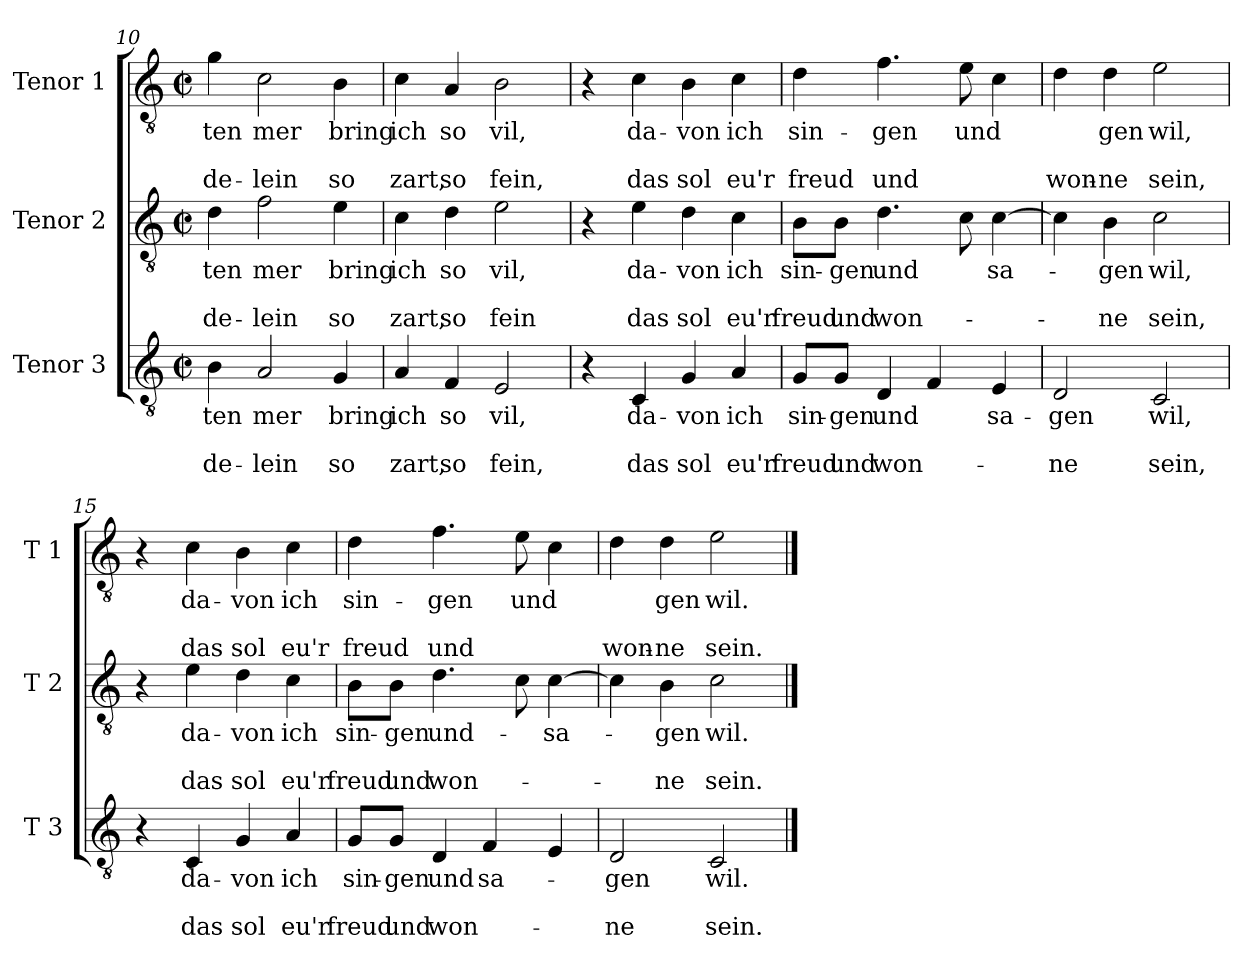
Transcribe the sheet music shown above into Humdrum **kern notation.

**kern	**text	**text	**text	**kern	**text	**text	**text	**kern	**text	**text	**text
*part3	*part3	*part3	*part3	*part2	*part2	*part2	*part2	*part1	*part1	*part1	*part1
*staff3	*staff3	*staff3	*staff3	*staff2	*staff2	*staff2	*staff2	*staff1	*staff1	*staff1	*staff1
*I"Tenor 3	*	*	*	*I"Tenor 2	*	*	*	*I"Tenor 1	*	*	*
*I'T 3	*	*	*	*I'T 2	*	*	*	*I'T 1	*	*	*
*clefGv2	*	*	*	*clefGv2	*	*	*	*clefGv2	*	*	*
*k[]	*	*	*	*k[]	*	*	*	*k[]	*	*	*
*C:	*	*	*	*C:	*	*	*	*C:	*	*	*
*M2/2	*	*	*	*M2/2	*	*	*	*M2/2	*	*	*
*met(c|)	*	*	*	*met(c|)	*	*	*	*met(c|)	*	*	*
=10	=10	=10	=10	=10	=10	=10	=10	=10	=10	=10	=10
!	!LO:LY:b	!	!LO:LY:b	!	!LO:LY:b	!	!LO:LY:b	!	!LO:LY:b	!	!LO:LY:b
4B\	-ten	.	-de-	4d\	-ten	.	-de-	4g\	-ten	.	-de-
!	!LO:LY:b	!	!LO:LY:b	!	!LO:LY:b	!	!LO:LY:b	!	!LO:LY:b	!	!LO:LY:b
2A/	mer	.	-lein	2f\	mer	.	-lein	2c\	mer	.	-lein
!	!LO:LY:b	!	!LO:LY:b	!	!LO:LY:b	!	!LO:LY:b	!	!LO:LY:b	!	!LO:LY:b
4G/	bring	.	so	4e\	bring	.	so	4B\	bring	.	so
=11	=11	=11	=11	=11	=11	=11	=11	=11	=11	=11	=11
!	!LO:LY:b	!	!LO:LY:b	!	!LO:LY:b	!	!LO:LY:b	!	!LO:LY:b	!	!LO:LY:b
4A/	ich	.	zart,	4c\	ich	.	zart;	4c\	ich	.	zart,
!	!LO:LY:b	!	!LO:LY:b	!	!LO:LY:b	!	!LO:LY:b	!	!LO:LY:b	!	!LO:LY:b
4F/	so	.	so	4d\	so	.	so	4A/	so	.	so
!	!LO:LY:b	!	!LO:LY:b	!	!LO:LY:b	!	!LO:LY:b	!	!LO:LY:b	!	!LO:LY:b
2E/	vil,	.	fein,	2e\	vil,	.	fein	2B\	vil,	.	fein,
=12	=12	=12	=12	=12	=12	=12	=12	=12	=12	=12	=12
4r	.	.	.	4r	.	.	.	4r	.	.	.
!	!LO:LY:b	!	!LO:LY:b	!	!LO:LY:b	!	!LO:LY:b	!	!LO:LY:b	!	!LO:LY:b
4C/	da-	.	das	4e\	da-	.	das	4c\	da-	.	das
!	!LO:LY:b	!	!LO:LY:b	!	!LO:LY:b	!	!LO:LY:b	!	!LO:LY:b	!	!LO:LY:b
4G/	-von	.	sol	4d\	-von	.	sol	4B\	-von	.	sol
!	!LO:LY:b	!	!LO:LY:b	!	!LO:LY:b	!	!LO:LY:b	!	!LO:LY:b	!	!LO:LY:b
4A/	ich	.	eu'r	4c\	ich	.	eu'r	4c\	ich	.	eu'r
!!LO:LB:g=z
=13	=13	=13	=13	=13	=13	=13	=13	=13	=13	=13	=13
!	!LO:LY:b	!	!LO:LY:b	!	!LO:LY:b	!	!LO:LY:b	!	!LO:LY:b	!	!LO:LY:b
8G/L	sin-	.	freud	8B\L	sin-	.	freud	4d\	sin-	.	freud
!	!LO:LY:b	!	!LO:LY:b	!	!LO:LY:b	!	!LO:LY:b	!	!	!	!
8G/J	-gen	.	und	8B\J	-gen	.	und	.	.	.	.
!	!LO:LY:b	!	!LO:LY:b	!	!LO:LY:b	!	!LO:LY:b	!	!LO:LY:b	!	!LO:LY:b
4D/	und	.	won-	4.d\	und	.	won-	4.f\	-gen	.	und
4F/	.	.	.	.	.	.	.	.	.	.	.
!	!	!	!	!	!	!	!	!	!LO:LY:b	!	!
.	.	.	.	8c\	.	.	.	8e\	und	.	.
!	!LO:LY:b	!	!	!	!LO:LY:b	!	!	!	!	!	!
4E/	sa-	.	.	[4c\	sa-	.	.	4c\	.	.	.
=14	=14	=14	=14	=14	=14	=14	=14	=14	=14	=14	=14
!	!LO:LY:b	!	!LO:LY:b	!	!	!	!	!	!	!	!LO:LY:b
2D/	-gen	.	-ne	4c\]	.	.	.	4d\	.	.	won-
!	!	!	!	!	!LO:LY:b	!	!LO:LY:b	!	!LO:LY:b	!	!LO:LY:b
.	.	.	.	4B\	-gen	.	-ne	4d\	-gen	.	-ne
!	!LO:LY:b	!	!LO:LY:b	!	!LO:LY:b	!	!LO:LY:b	!	!LO:LY:b	!	!LO:LY:b
2C/	wil,	.	sein,	2c\	wil,	.	sein,	2e\	wil,	.	sein,
=15	=15	=15	=15	=15	=15	=15	=15	=15	=15	=15	=15
4r	.	.	.	4r	.	.	.	4r	.	.	.
!	!LO:LY:b	!	!LO:LY:b	!	!LO:LY:b	!	!LO:LY:b	!	!LO:LY:b	!	!LO:LY:b
4C/	da-	.	das	4e\	da-	.	das	4c\	da-	.	das
!	!LO:LY:b	!	!LO:LY:b	!	!LO:LY:b	!	!LO:LY:b	!	!LO:LY:b	!	!LO:LY:b
4G/	-von	.	sol	4d\	-von	.	sol	4B\	-von	.	sol
!	!LO:LY:b	!	!LO:LY:b	!	!LO:LY:b	!	!LO:LY:b	!	!LO:LY:b	!	!LO:LY:b
4A/	ich	.	eu'r	4c\	ich	.	eu'r	4c\	ich	.	eu'r
=16	=16	=16	=16	=16	=16	=16	=16	=16	=16	=16	=16
!	!LO:LY:b	!	!LO:LY:b	!	!LO:LY:b	!	!LO:LY:b	!	!LO:LY:b	!	!LO:LY:b
8G/L	sin-	.	freud	8B\L	sin-	.	freud	4d\	sin-	.	freud
!	!LO:LY:b	!	!LO:LY:b	!	!LO:LY:b	!	!LO:LY:b	!	!	!	!
8G/J	-gen	.	und	8B\J	-gen	.	und	.	.	.	.
!	!LO:LY:b	!	!LO:LY:b	!	!LO:LY:b	!	!LO:LY:b	!	!LO:LY:b	!	!LO:LY:b
4D/	und	.	won-	4.d\	und-	.	won-	4.f\	-gen	.	und
!	!LO:LY:b	!	!	!	!	!	!	!	!	!	!
4F/	sa-	.	.	.	.	.	.	.	.	.	.
!	!	!	!	!	!	!	!	!	!LO:LY:b	!	!
.	.	.	.	8c\	.	.	.	8e\	und	.	.
!	!	!	!	!	!LO:LY:b	!	!	!	!	!	!
4E/	.	.	.	[4c\	-sa-	.	.	4c\	.	.	.
=17	=17	=17	=17	=17	=17	=17	=17	=17	=17	=17	=17
!	!LO:LY:b	!	!LO:LY:b	!	!	!	!	!	!	!	!LO:LY:b
2D/	-gen	.	-ne	4c\]	.	.	.	4d\	.	.	won-
!	!	!	!	!	!LO:LY:b	!	!LO:LY:b	!	!LO:LY:b	!	!LO:LY:b
.	.	.	.	4B\	-gen	.	-ne	4d\	-gen	.	-ne
!	!LO:LY:b	!	!LO:LY:b	!	!LO:LY:b	!	!LO:LY:b	!	!LO:LY:b	!	!LO:LY:b
2C/	wil.	.	sein.	2c\	wil.	.	sein.	2e\	wil.	.	sein.
==	==	==	==	==	==	==	==	==	==	==	==
*-	*-	*-	*-	*-	*-	*-	*-	*-	*-	*-	*-
